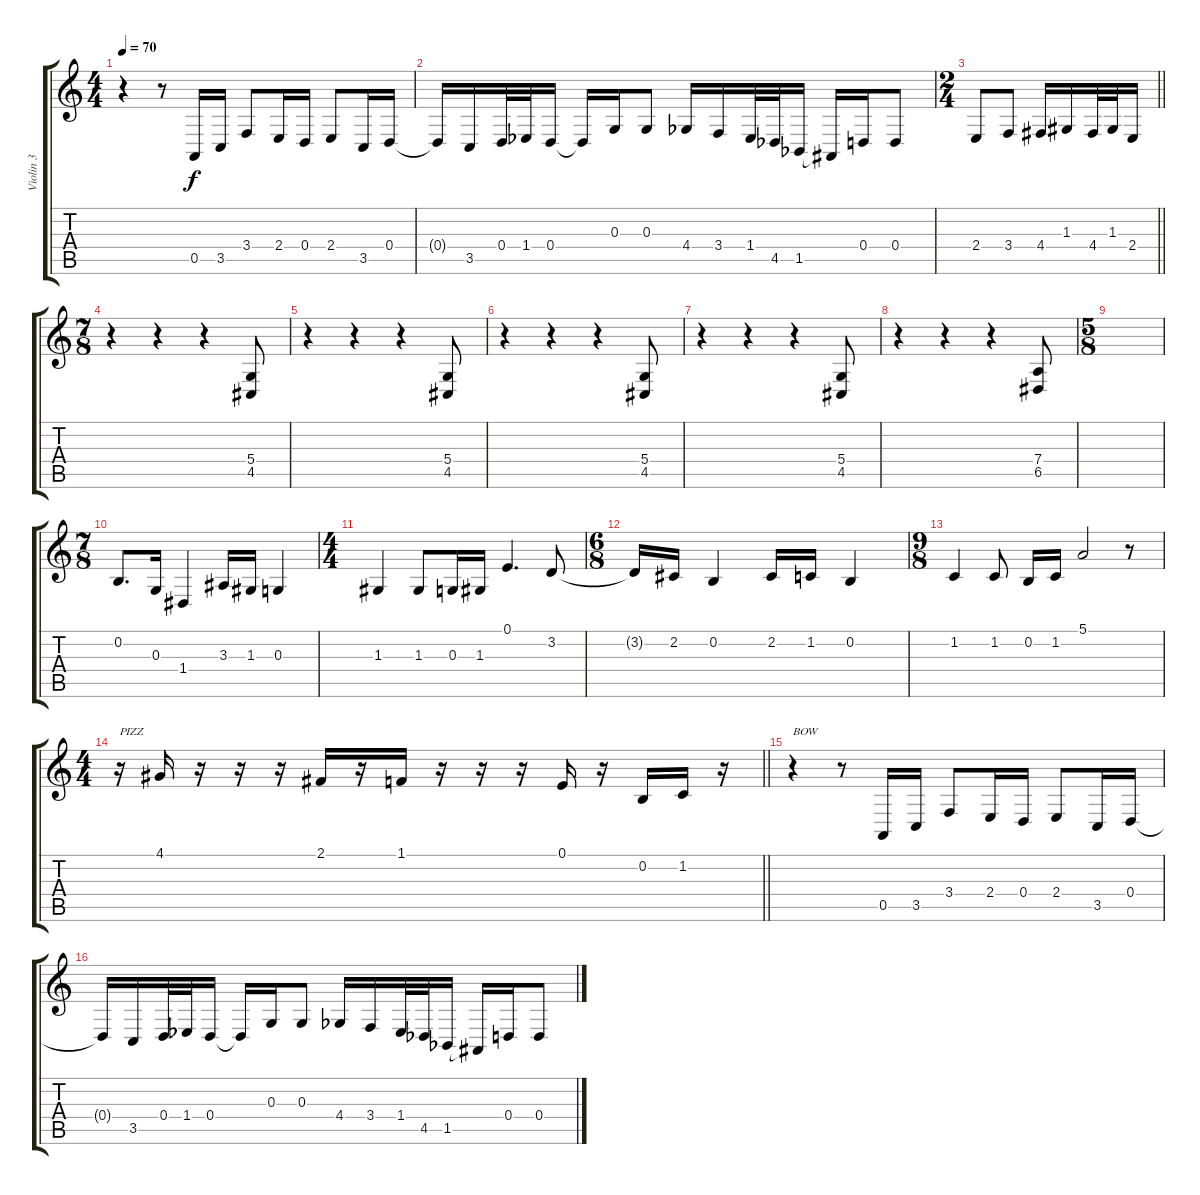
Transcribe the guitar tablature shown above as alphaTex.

\track ("Violin 3" "Violin 3") {instrument violin}
\staff {score tabs}
\tuning (E4 B3 G3 D3 A2 E2) {hide}
\ts (4 4)
\tempo 70
\clef g2
\ks c
r.4{dy f} r.8 0.5.16 3.5.16 3.4.8 2.4.16 0.4.16 2.4.8 3.5.16 0.4.16 |
0.4{t}.16 3.5.16 0.4.32 1.4{acc b}.32 0.4.16 0.4{t}.16 0.3.16 0.3.8 4.4{acc b}.16 3.4.16 1.4{acc b}.32 4.5{acc b}.32 1.5{acc b}.16 1.5{t}.16 0.4.16 0.4.8 |
\ts (2 4)
\barLineRight lightlight
2.4.8 3.4.8 4.4.16 1.3.16 4.4.32 1.3.32 2.4.16 |
\ts (7 8)
r.4 r.4 r.4 (5.4 4.5).8 |
r.4 r.4 r.4 (5.4 4.5).8 |
r.4 r.4 r.4 (5.4 4.5).8 |
r.4 r.4 r.4 (5.4 4.5).8 |
r.4 r.4 r.4 (7.4 6.5).8 |
\ts (5 8)
|
\ts (7 8)
0.2.8{d} 0.3.16 1.4.4 3.3.16 1.3.16 0.3.4 |
\ts (4 4)
1.3.4 1.3.8 0.3.16 1.3.16 0.1.4{d} 3.2.8 |
\ts (6 8)
3.2{t}.16 2.2.16 0.2.4 2.2.16 1.2.16 0.2.4 |
\ts (9 8)
1.2.4 1.2.8 0.2.16 1.2.16 5.1.2 r.8 |
\ts (4 4)
\barLineRight lightlight
r.16{txt "PIZZ" instrument pizzicatostrings} 4.1.16 r.16 r.16 r.16 2.1.16 r.16 1.1.16 r.16 r.16 r.16 0.1.16 r.16 0.2.16 1.2.16 r.16 |
r.4{txt "BOW" instrument violin} r.8 0.5.16 3.5.16 3.4.8 2.4.16 0.4.16 2.4.8 3.5.16 0.4.16 |
0.4{t}.16 3.5.16 0.4.32 1.4{acc b}.32 0.4.16 0.4{t}.16 0.3.16 0.3.8 4.4{acc b}.16 3.4.16 1.4{acc b}.32 4.5{acc b}.32 1.5{acc b}.16 1.5{t}.16 0.4.16 0.4.8
